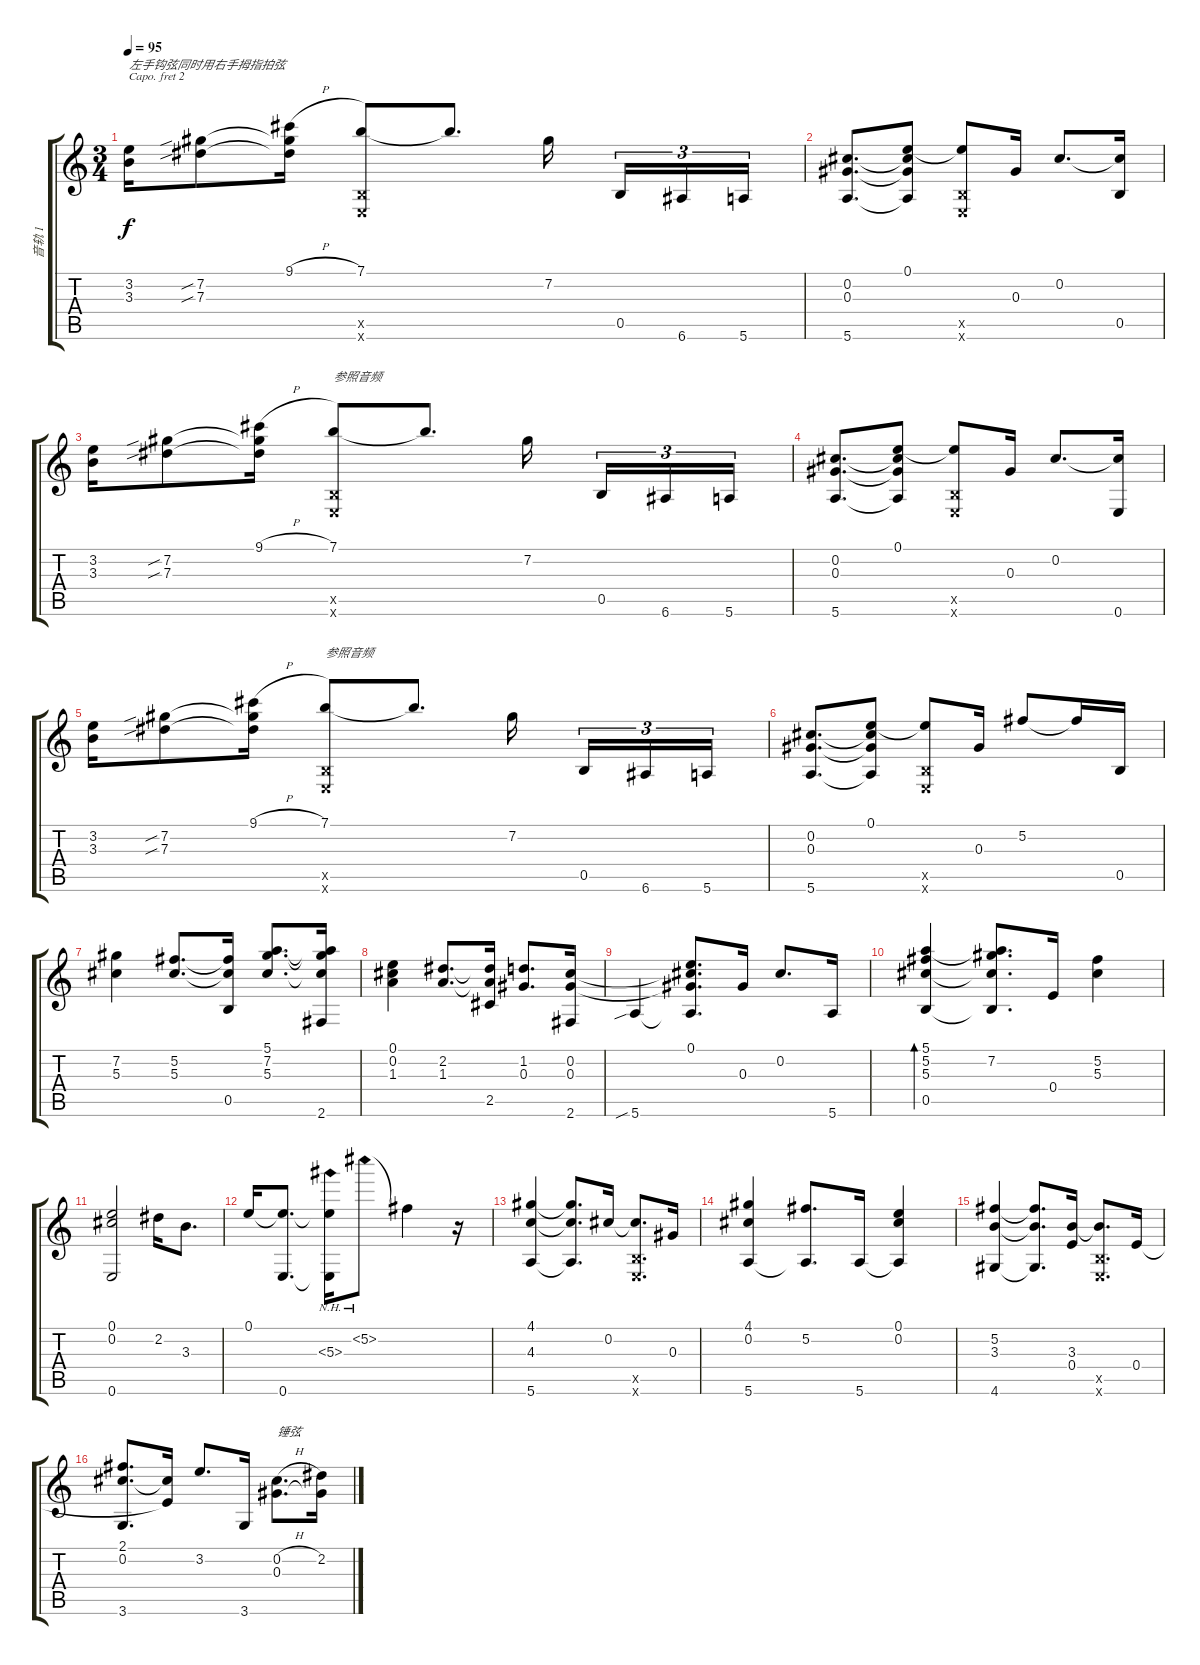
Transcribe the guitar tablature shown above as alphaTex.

\track ("音轨 1" "音轨 1") {instrument acousticguitarsteel}
\staff {score tabs}
\capo 2
\tuning (D4 B3 Gb3 D3 A2 D2) {hide}
\ts (3 4)
\tempo 95
\clef g2
\ks c
(3.2 3.3).16{txt "左手钩弦同时用右手拇指拍弦" dy f} (7.2{sib} 7.3{sib}).8 (9.1{h} 7.2{t} 7.3{t}).16 (7.1 0.5{x} 0.6{x}).8 7.1{t}.8{d} 7.2.16{beam splitsecondary} 0.5.16{tu (3 2)} 6.6.16{tu (3 2)} 5.6.16{tu (3 2)} |
(0.2 0.3 5.6).8{d} (0.1 0.2{t} 0.3{t} 5.6{t}).8 (0.1{t} 0.5{x} 0.6{x}).8 0.3.16 0.2.8{d} (0.2{t} 0.5).16 |
(3.2 3.3).16 (7.2{sib} 7.3{sib}).8 (9.1{h} 7.2{t} 7.3{t}).16 (7.1 0.5{x} 0.6{x}).8{txt "参照音频"} 7.1{t}.8{d} 7.2.16{beam splitsecondary} 0.5.16{tu (3 2)} 6.6.16{tu (3 2)} 5.6.16{tu (3 2)} |
(0.2 0.3 5.6).8{d} (0.1 0.2{t} 0.3{t} 5.6{t}).8 (0.1{t} 0.5{x} 0.6{x}).8 0.3.16 0.2.8{d} (0.2{t} 0.6).16 |
(3.2 3.3).16 (7.2{sib} 7.3{sib}).8 (9.1{h} 7.2{t} 7.3{t}).16 (7.1 0.5{x} 0.6{x}).8{txt "参照音频"} 7.1{t}.8{d} 7.2.16{beam splitsecondary} 0.5.16{tu (3 2)} 6.6.16{tu (3 2)} 5.6.16{tu (3 2)} |
(0.2 0.3 5.6).8{d} (0.1 0.2{t} 0.3{t} 5.6{t}).8 (0.1{t} 0.5{x} 0.6{x}).8 0.3.16 5.2.8 5.2{t}.16 0.5.16 |
(7.2 5.3).4 (5.2 5.3).8{d} (5.2{t} 5.3{t} 0.5).16 (5.1 7.2 5.3).8{d} (5.1{t} 7.2{t} 5.3{t} 2.6).16 |
(0.1 0.2 1.3).4 (2.2 1.3).8{d} (2.2{t} 1.3{t} 2.5).16 (1.2 0.3).8{d} (0.2 0.3 2.6).16 |
5.6{sib}.4 (0.1 0.2{t} 0.3{t} 5.6{t}).8{d} 0.3.16 0.2.8{d} 5.6.16 |
(5.1 5.2 5.3 0.5).4{bd 480} (5.1{t} 7.2 5.3{t} 0.5{t}).8{d} 0.4.16 (5.2 5.3).4 |
(0.1 0.2 0.6).2 2.2.16 3.3.8{d} |
0.1.16 (0.1{t} 0.6).8{d} (0.1{t} 5.3{nh} 0.6{t}).16 5.2{nh}.8 5.2{t}.4 r.16 |
(4.1 4.3 5.6).4 (4.1{t} 4.3{t} 5.6{t}).8{d} 0.2.16 (0.2{t} 0.5{x} 0.6{x}).8{d} 0.3.16 |
(4.1 0.2 5.6).4 (5.2 5.6{t}).8{d} 5.6.16 (0.1 0.2 5.6{t}).4 |
(5.2 3.3 4.6).4 (5.2{t} 3.3{t} 4.6{t}).8{d} (3.3 0.4).16 (3.3{t} 0.5{x} 0.6{x}).8{d} 0.4.16 |
(2.1 0.2 3.6).8{d} (0.2{t} 0.4{t}).16 3.2.8{d} 3.6.16 (0.2{h} 0.3).8{d txt "锤弦"} (2.2 0.3{t}).16
